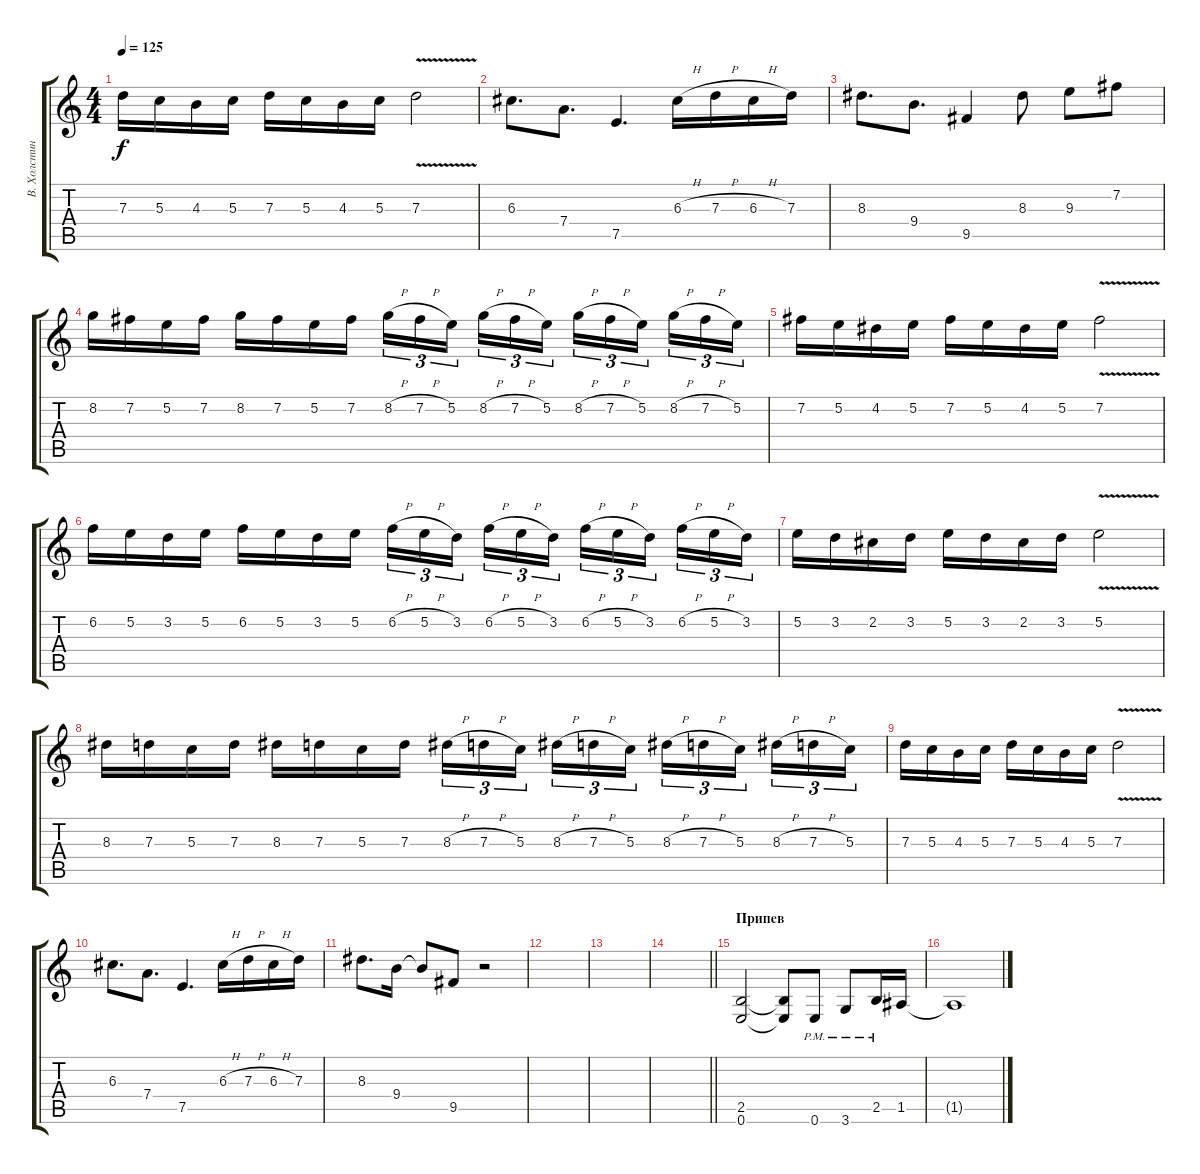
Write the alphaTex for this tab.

\track ("В. Холстинин" "В. Холстин") {instrument distortionguitar}
\staff {score tabs}
\tuning (E4 B3 G3 D3 A2 E2) {hide}
\ts (4 4)
\tempo 125
\clef g2
\ks c
7.3.16{dy f} 5.3.16 4.3.16 5.3.16 7.3.16 5.3.16 4.3.16 5.3.16 7.3{v}.2 |
6.3.8{d} 7.4.8{d} 7.5.4{d} 6.3{h}.16 7.3{h}.16 6.3{h}.16 7.3.16 |
8.3.8{d} 9.4.8{d} 9.5.4 8.3.8 9.3.8 7.2.8 |
8.2.16 7.2.16 5.2.16 7.2.16 8.2.16 7.2.16 5.2.16 7.2.16 8.2{h}.16{tu (3 2)} 7.2{h}.16{tu (3 2)} 5.2.16{tu (3 2) beam splitsecondary} 8.2{h}.16{tu (3 2)} 7.2{h}.16{tu (3 2)} 5.2.16{tu (3 2)} 8.2{h}.16{tu (3 2)} 7.2{h}.16{tu (3 2)} 5.2.16{tu (3 2) beam splitsecondary} 8.2{h}.16{tu (3 2)} 7.2{h}.16{tu (3 2)} 5.2.16{tu (3 2)} |
7.2.16 5.2.16 4.2.16 5.2.16 7.2.16 5.2.16 4.2.16 5.2.16 7.2{v}.2 |
6.2.16 5.2.16 3.2.16 5.2.16 6.2.16 5.2.16 3.2.16 5.2.16 6.2{h}.16{tu (3 2)} 5.2{h}.16{tu (3 2)} 3.2.16{tu (3 2) beam splitsecondary} 6.2{h}.16{tu (3 2)} 5.2{h}.16{tu (3 2)} 3.2.16{tu (3 2)} 6.2{h}.16{tu (3 2)} 5.2{h}.16{tu (3 2)} 3.2.16{tu (3 2) beam splitsecondary} 6.2{h}.16{tu (3 2)} 5.2{h}.16{tu (3 2)} 3.2.16{tu (3 2)} |
5.2.16 3.2.16 2.2.16 3.2.16 5.2.16 3.2.16 2.2.16 3.2.16 5.2{v}.2 |
8.3.16 7.3.16 5.3.16 7.3.16 8.3.16 7.3.16 5.3.16 7.3.16 8.3{h}.16{tu (3 2)} 7.3{h}.16{tu (3 2)} 5.3.16{tu (3 2) beam splitsecondary} 8.3{h}.16{tu (3 2)} 7.3{h}.16{tu (3 2)} 5.3.16{tu (3 2)} 8.3{h}.16{tu (3 2)} 7.3{h}.16{tu (3 2)} 5.3.16{tu (3 2) beam splitsecondary} 8.3{h}.16{tu (3 2)} 7.3{h}.16{tu (3 2)} 5.3.16{tu (3 2)} |
7.3.16 5.3.16 4.3.16 5.3.16 7.3.16 5.3.16 4.3.16 5.3.16 7.3{v}.2 |
6.3.8{d} 7.4.8{d} 7.5.4{d} 6.3{h}.16 7.3{h}.16 6.3{h}.16 7.3.16 |
8.3.8{d} 9.4.16 9.4{t}.8 9.5.8 r.2 |
|
|
\barLineRight lightlight
|
\section ("" "Припев")
(2.5 0.6).2 (2.5{t} 0.6{t}).8 0.6{pm}.8 3.6{pm}.8 2.5{pm}.16 1.5.16 |
1.5{t}.1
